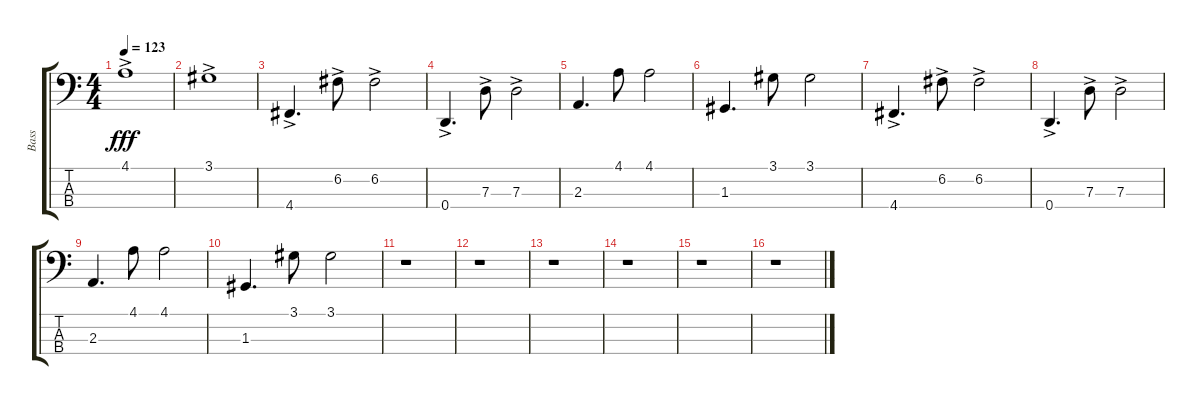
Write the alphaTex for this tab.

\track ("Bass" "Bass") {instrument electricbassfinger}
\staff {score tabs}
\tuning (F2 C2 G1 D1) {hide}
\ts (4 4)
\tempo 123
\clef f4
\ks c
4.1{ac}.1{dy fff} |
3.1{ac}.1 |
4.4{ac}.4{d} 6.2{ac}.8 6.2{ac}.2 |
0.4{ac}.4{d} 7.3{ac}.8 7.3{ac}.2 |
2.3.4{d} 4.1.8 4.1.2 |
1.3.4{d} 3.1.8 3.1.2 |
4.4{ac}.4{d} 6.2{ac}.8 6.2{ac}.2 |
0.4{ac}.4{d} 7.3{ac}.8 7.3{ac}.2 |
2.3.4{d} 4.1.8 4.1.2 |
1.3.4{d} 3.1.8 3.1.2 |
r.1 |
r.1 |
r.1 |
r.1 |
r.1 |
r.1
